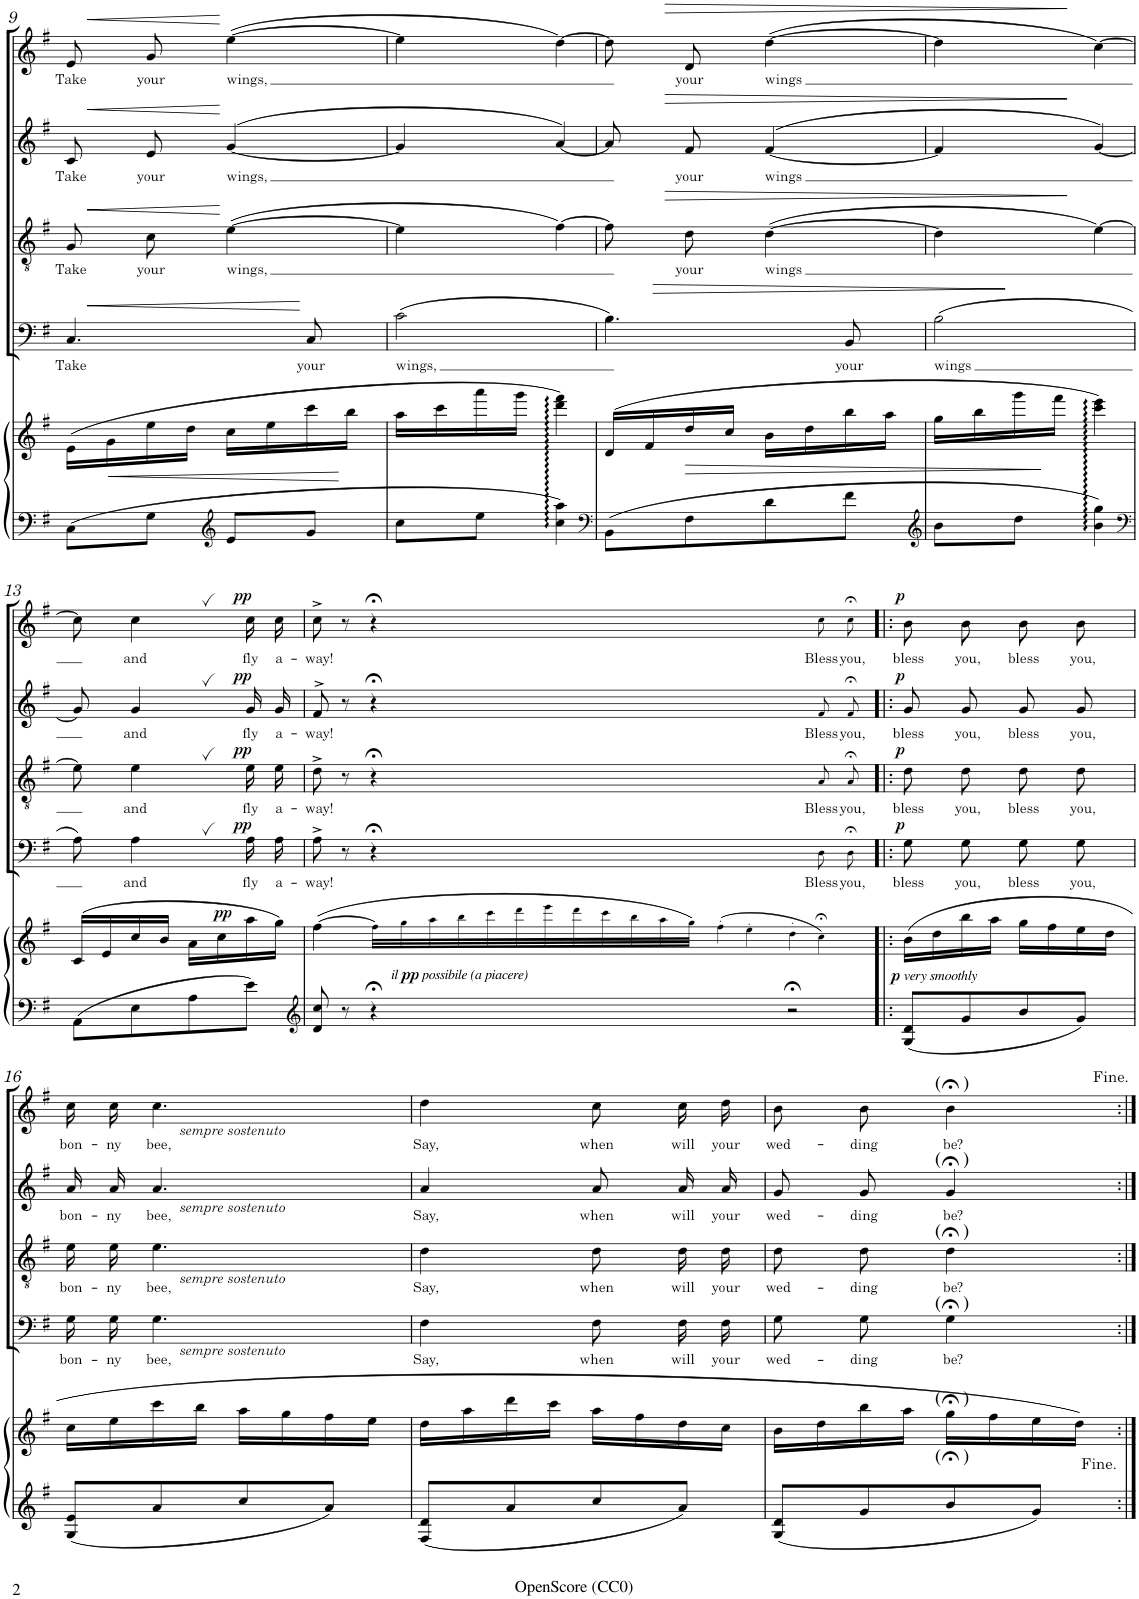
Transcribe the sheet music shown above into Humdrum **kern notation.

**kern	**kern	**dynam	**kern	**text	**dynam	**kern	**text	**dynam	**kern	**text	**dynam	**kern	**text	**dynam
*part5	*part5	*part5	*part4	*part4	*part4	*part3	*part3	*part3	*part2	*part2	*part2	*part1	*part1	*part1
*staff6	*staff5	*staff5/6	*staff4	*staff4	*staff4	*staff3	*staff3	*staff3	*staff2	*staff2	*staff2	*staff1	*staff1	*staff1
*I"Piano	*	*	*I"Bass	*	*	*I"Tenor	*	*	*I"Alto	*	*	*I"Soprano	*	*
*I'Pno	*	*	*	*	*	*	*	*	*	*	*	*	*	*
!!LO:PB:g=z
*clefF4	*clefG2	*	*clefF4	*	*	*clefGv2	*	*	*clefG2	*	*	*clefG2	*	*
*k[f#]	*k[f#]	*	*k[f#]	*	*	*k[f#]	*	*	*k[f#]	*	*	*k[f#]	*	*
*M2/4	*M2/4	*	*M2/4	*	*	*M2/4	*	*	*M2/4	*	*	*M2/4	*	*
=9	=9	=9	=9	=9	=9	=9	=9	=9	=9	=9	=9	=9	=9	=9
!	!	!	!	!LO:LY:b	!LO:HP:b	!	!LO:LY:b	!LO:HP:b	!	!LO:LY:b	!LO:HP:b	!	!LO:LY:b	!LO:HP:b
*	*	*	*	*	*	*^	*	*	*^	*	*	*^	*	*
8C\L	(16e\LL	.	4.C/	Take	<	8G/L	4.ryy	Take	<	8c/L	4.ryy	Take	<	8e/L	4.ryy	Take	<
!	!	!LO:HP:b	!	!	!	!	!	!	!	!	!	!	!	!	!	!	!
.	16g\	<	.	.	.	.	.	.	.	.	.	.	.	.	.	.	.
!	!	!	!	!	!	!	!	!LO:LY:b	!	!	!	!LO:LY:b	!	!	!	!LO:LY:b	!
8G\J	16ee\	.	.	.	.	8c/J	.	your	.	8e/J	.	your	.	8g/J	.	your	.
.	16dd\JJ	.	.	.	.	.	.	.	.	.	.	.	.	.	.	.	.
*clefG2	*	*	*	*	*	*	*	*	*	*	*	*	*	*	*	*	*
!	!	!	!	!	!	!	!	!LO:LY:b	!	!	!	!LO:LY:b	!	!	!	!LO:LY:b	!
8e/L	16cc\LL	.	.	.	.	([4e\	.	wings,	[	(>[4g/	.	wings,	[	([4ee\	.	wings,	[
.	16ee\	.	.	.	.	.	.	.	.	.	.	.	.	.	.	.	.
!	!	!	!	!LO:LY:b	!	!	!	!	!	!	!	!	!	!	!	!	!
8g/J	16ccc\	.	8C/	your	[	.	8ryy	.	.	.	8ryy	.	.	.	8ryy	.	.
.	16bb\JJ	[	.	.	.	.	.	.	.	.	.	.	.	.	.	.	.
*	*	*	*	*	*	*v	*v	*	*	*	*	*	*	*v	*v	*	*
*	*	*	*	*	*	*	*	*	*v	*v	*	*	*	*	*
=10	=10	=10	=10	=10	=10	=10	=10	=10	=10	=10	=10	=10	=10	=10
!	!	!	!	!LO:LY:b	!	!	!	!	!	!	!	!	!	!
8cc\L	16aa\LL	.	(2c\	-wings,	.	4e\]	.	.	4g/]	.	.	4ee\]	.	.
.	16ccc\	.	.	.	.	.	.	.	.	.	.	.	.	.
8ee\J	16aaa\	.	.	.	.	.	.	.	.	.	.	.	.	.
.	16ggg\JJ	.	.	.	.	.	.	.	.	.	.	.	.	.
4cc\:: 4aa\::	4ddd\:: 4fff#\::)	.	.	.	.	[4f#\)	.	.	[4a/)	.	.	[4dd\)	.	.
=11	=11	=11	=11	=11	=11	=11	=11	=11	=11	=11	=11	=11	=11	=11
*clefF4	*	*	*	*	*	*	*	*	*	*	*	*	*	*
!	!	!	!	!	!LO:HP:b	!	!	!	!	!	!	!	!	!
8BB\L	(16d/LL	.	4.B\)	.	>	8f#\L]	.	.	8a/L]	.	.	8dd/L]	.	.
.	16f#/	.	.	.	.	.	.	.	.	.	.	.	.	.
!	!	!LO:HP:b	!	!	!	!	!LO:LY:b	!LO:HP:b	!	!LO:LY:b	!LO:HP:b	!	!LO:LY:b	!LO:HP:b
8F#\	16dd/	>	.	.	.	8d\J	your	>	8f#/J	your	>	8d/J	your	>
.	16cc/JJ	.	.	.	.	.	.	.	.	.	.	.	.	.
!	!	!	!	!	!	!	!LO:LY:b	!	!	!LO:LY:b	!	!	!LO:LY:b	!
8d\	16b\LL	.	.	.	.	([4d\	wings	.	(>[4f#/	wings	.	([4dd\	wings	.
.	16dd\	.	.	.	.	.	.	.	.	.	.	.	.	.
!	!	!	!	!LO:LY:b	!	!	!	!	!	!	!	!	!	!
8f#\J	16bb\	.	8BB/	your	.	.	.	.	.	.	.	.	.	.
.	16aa\JJ	.	.	.	.	.	.	.	.	.	.	.	.	.
=12	=12	=12	=12	=12	=12	=12	=12	=12	=12	=12	=12	=12	=12	=12
*clefG2	*	*	*	*	*	*	*	*	*	*	*	*	*	*
!	!	!	!	!LO:LY:b	!	!	!	!	!	!	!	!	!	!
8b\L	16gg\LL	.	(2B\	wings	.	4d\]	.	.	4f#/]	.	.	4dd\]	.	.
.	16bb\	.	.	.	.	.	.	.	.	.	.	.	.	.
8dd\J	16ggg\	.	.	.	.	.	.	.	.	.	.	.	.	.
.	16fff#\JJ	]	.	.	.	.	.	.	.	.	.	.	.	.
4b\:: 4gg\::	4ccc\:: 4eee\::)	.	.	.	.	[4e\)	.	]	[4g/)	.	]	[4cc\)	.	]
.	.	.	.	.	]	.	.	.	.	.	.	.	.	.
!!LO:LB:g=z
=13	=13	=13	=13	=13	=13	=13	=13	=13	=13	=13	=13	=13	=13	=13
*clefF4	*	*	*	*	*	*	*	*	*	*	*	*	*	*
8AA\L	(16c/LL	.	8A\)	.	.	8e\]	.	.	8g/]	.	.	8cc\]	.	.
.	16e/	.	.	.	.	.	.	.	.	.	.	.	.	.
!	!	!	!	!LO:LY:b	!	!	!LO:LY:b	!	!	!LO:LY:b	!	!	!LO:LY:b	!
8E\	16cc/	.	4A,\	and	.	4e,\	and	.	4g,/	and	.	4cc,\	and	.
.	16b/JJ	.	.	.	.	.	.	.	.	.	.	.	.	.
8A\	16a\LL	.	.	.	.	.	.	.	.	.	.	.	.	.
!	!	!LO:DY:a	!	!	!	!	!	!	!	!	!	!	!	!
.	16cc\	pp	.	.	.	.	.	.	.	.	.	.	.	.
!	!	!	!	!LO:LY:b	!LO:DY:a	!	!LO:LY:b	!LO:DY:a	!	!LO:LY:b	!LO:DY:a	!	!LO:LY:b	!LO:DY:a
8e\J	16aa\	.	16A\LL	fly	pp	16e\LL	fly	pp	16g/LL	fly	pp	16cc\LL	fly	pp
!	!	!	!	!LO:LY:b	!	!	!LO:LY:b	!	!	!LO:LY:b	!	!	!LO:LY:b	!
.	16gg\JJ)	.	16A\JJ	a-	.	16e\JJ	a-	.	16g/JJ	a-	.	16cc\JJ	a-	.
=14	=14	=14	=14	=14	=14	=14	=14	=14	=14	=14	=14	=14	=14	=14
*clefG2	*	*	*	*	*	*	*	*	*	*	*	*	*	*
!	!	!	!	!LO:LY:b	!	!	!LO:LY:b	!	!	!LO:LY:b	!	!	!LO:LY:b	!
8d/ 8cc/	([4ff#\	.	8A^\	-way!	.	8d^\	-way!	.	8f#^>/	-way!	.	8cc^\	-way!	.
8r	.	.	8r	.	.	8r	.	.	8r	.	.	8r	.	.
4r;<	32ff#!\LLL]	.	4r;<	.	.	4r;<	.	.	4r;<	.	.	4r;<	.	.
!	!	!LO:DY:b	!	!	!	!	!	!	!	!	!	!	!	!
!	!	!LO:DY:n=1:b	!	!	!	!	!	!	!	!	!	!	!	!
!	!	!LO:DY:n=2:b	!	!	!	!	!	!	!	!	!	!	!	!
.	32gg!\	other-dynamics pp other-dynamics	.	.	.	.	.	.	.	.	.	.	.	.
.	32aa!\	.	.	.	.	.	.	.	.	.	.	.	.	.
.	32bb!\	.	.	.	.	.	.	.	.	.	.	.	.	.
.	32ccc!\	.	.	.	.	.	.	.	.	.	.	.	.	.
.	32ddd!\	.	.	.	.	.	.	.	.	.	.	.	.	.
.	32eee!\	.	.	.	.	.	.	.	.	.	.	.	.	.
.	32ddd!\	.	.	.	.	.	.	.	.	.	.	.	.	.
2ryy	32ccc!\	.	2..ryy	.	.	2..ryy	.	.	2..ryy	.	.	2..ryy	.	.
.	32bb!\	.	.	.	.	.	.	.	.	.	.	.	.	.
.	32aa!\	.	.	.	.	.	.	.	.	.	.	.	.	.
.	32gg!\JJJ)	.	.	.	.	.	.	.	.	.	.	.	.	.
.	(4ff#'!\	.	.	.	.	.	.	.	.	.	.	.	.	.
.	4ee'!\	.	.	.	.	.	.	.	.	.	.	.	.	.
8ryy	.	.	.	.	.	.	.	.	.	.	.	.	.	.
2r;<	4dd'!\	.	.	.	.	.	.	.	.	.	.	.	.	.
!	!	!	!	!LO:LY:b	!	!	!LO:LY:b	!	!	!LO:LY:b	!	!	!LO:LY:b	!
.	4cc;<!\)	.	8D!\	Bless	.	8A!/	Bless	.	8f#!/	Bless	.	8cc!\	Bless	.
!	!	!	!	!LO:LY:b	!	!	!LO:LY:b	!	!	!LO:LY:b	!	!	!LO:LY:b	!
.	.	.	8D;<!\	you,	.	8A;<!/	you,	.	8f#;<!/	you,	.	8cc;<!\	you,	.
=15!|:	=15!|:	=15!|:	=15!|:	=15!|:	=15!|:	=15!|:	=15!|:	=15!|:	=15!|:	=15!|:	=15!|:	=15!|:	=15!|:	=15!|:
!	!	!LO:DY:b	!	!LO:LY:b	!	!	!LO:LY:b	!	!	!LO:LY:b	!	!	!LO:LY:b	!
!	!	!LO:DY:n=1:b	!	!	!LO:DY:a	!	!	!LO:DY:a	!	!	!LO:DY:a	!	!	!LO:DY:a
8G/ 8d/L	(16b\LL	p other-dynamics	8G\L	bless	p	8d\L	bless	p	8g/L	bless	p	8b\L	bless	p
.	16dd\	.	.	.	.	.	.	.	.	.	.	.	.	.
!	!	!	!	!LO:LY:b	!	!	!LO:LY:b	!	!	!LO:LY:b	!	!	!LO:LY:b	!
8g/	16bb\	.	8G\J	you,	.	8d\J	you,	.	8g/J	you,	.	8b\J	you,	.
.	16aa\JJ	.	.	.	.	.	.	.	.	.	.	.	.	.
!	!	!	!	!LO:LY:b	!	!	!LO:LY:b	!	!	!LO:LY:b	!	!	!LO:LY:b	!
8b/	16gg\LL	.	8G\L	bless	.	8d\L	bless	.	8g/L	bless	.	8b\L	bless	.
.	16ff#\	.	.	.	.	.	.	.	.	.	.	.	.	.
!	!	!	!	!LO:LY:b	!	!	!LO:LY:b	!	!	!LO:LY:b	!	!	!LO:LY:b	!
8g/J	16ee\	.	8G\J	you,	.	8d\J	you,	.	8g/J	you,	.	8b\J	you,	.
.	16dd\JJ	.	.	.	.	.	.	.	.	.	.	.	.	.
!!LO:LB:g=z
=16	=16	=16	=16	=16	=16	=16	=16	=16	=16	=16	=16	=16	=16	=16
!	!	!	!	!LO:LY:b	!	!	!LO:LY:b	!	!	!LO:LY:b	!	!	!LO:LY:b	!
8G/ 8e/L	16cc\LL	.	16G\LL	bon-	.	16e\LL	bon-	.	16a/LL	bon-	.	16cc\LL	bon-	.
!	!	!	!	!LO:LY:b	!	!	!LO:LY:b	!	!	!LO:LY:b	!	!	!LO:LY:b	!
.	16ee\	.	16G\JJ	-ny	.	16e\JJ	-ny	.	16a/JJ	-ny	.	16cc\JJ	-ny	.
!	!	!	!	!	!	!	!	!	!	!	!	!LO:TX:b:i:t=sempre sostenuto	!	!
!	!	!	!	!	!	!	!	!	!LO:TX:b:i:t=sempre sostenuto	!	!	!	!	!
!	!	!	!	!	!	!LO:TX:b:i:t=sempre sostenuto	!	!	!	!	!	!	!	!
!	!	!	!LO:TX:b:i:t=sempre sostenuto	!	!	!	!	!	!	!	!	!	!	!
!	!	!	!	!LO:LY:b	!	!	!LO:LY:b	!	!	!LO:LY:b	!	!	!LO:LY:b	!
8a/	16ccc\	.	4.G\	bee,	.	4.e\	bee,	.	4.a/	bee,	.	4.cc\	bee,	.
.	16bb\JJ	.	.	.	.	.	.	.	.	.	.	.	.	.
8cc/	16aa\LL	.	.	.	.	.	.	.	.	.	.	.	.	.
.	16gg\	.	.	.	.	.	.	.	.	.	.	.	.	.
8a/J	16ff#\	.	.	.	.	.	.	.	.	.	.	.	.	.
.	16ee\JJ	.	.	.	.	.	.	.	.	.	.	.	.	.
=17	=17	=17	=17	=17	=17	=17	=17	=17	=17	=17	=17	=17	=17	=17
!	!	!	!	!LO:LY:b	!	!	!LO:LY:b	!	!	!LO:LY:b	!	!	!LO:LY:b	!
8F#/ 8d/L	16dd\LL	.	4F#\	Say,	.	4d\	Say,	.	4a/	Say,	.	4dd\	Say,	.
.	16aa\	.	.	.	.	.	.	.	.	.	.	.	.	.
8a/	16ddd\	.	.	.	.	.	.	.	.	.	.	.	.	.
.	16ccc\JJ	.	.	.	.	.	.	.	.	.	.	.	.	.
!	!	!	!	!LO:LY:b	!	!	!LO:LY:b	!	!	!LO:LY:b	!	!	!LO:LY:b	!
8cc/	16aa\LL	.	8F#\L	when	.	8d\L	when	.	8a/L	when	.	8cc\L	when	.
.	16ff#\	.	.	.	.	.	.	.	.	.	.	.	.	.
!	!	!	!	!LO:LY:b	!	!	!LO:LY:b	!	!	!LO:LY:b	!	!	!LO:LY:b	!
8a/J	16dd\	.	16F#\L	will	.	16d\L	will	.	16a/L	will	.	16cc\L	will	.
!	!	!	!	!LO:LY:b	!	!	!LO:LY:b	!	!	!LO:LY:b	!	!	!LO:LY:b	!
.	16cc\JJ	.	16F#\JJ	your	.	16d\JJ	your	.	16a/JJ	your	.	16dd\JJ	your	.
=18	=18	=18	=18	=18	=18	=18	=18	=18	=18	=18	=18	=18	=18	=18
!	!	!	!	!LO:LY:b	!	!	!LO:LY:b	!	!	!LO:LY:b	!	!	!LO:LY:b	!
8G/ 8d/L	16b\LL	.	8G\L	wed-	.	8d\L	wed-	.	8g/L	wed-	.	8b\L	wed-	.
.	16dd\	.	.	.	.	.	.	.	.	.	.	.	.	.
!	!	!	!	!LO:LY:b	!	!	!LO:LY:b	!	!	!LO:LY:b	!	!	!LO:LY:b	!
8g/	16bb\	.	8G\J	-ding	.	8d\J	-ding	.	8g/J	-ding	.	8b\J	-ding	.
.	16aa\JJ	.	.	.	.	.	.	.	.	.	.	.	.	.
!	!	!	!	!	!	!	!	!	!	!	!	!LO:TX:a:t=(    )	!	!
!	!	!	!	!	!	!	!	!	!LO:TX:a:t=(    )	!	!	!	!	!
!	!	!	!	!	!	!LO:TX:a:t=(    )	!	!	!	!	!	!	!	!
!	!	!	!LO:TX:a:t=(    )	!	!	!	!	!	!	!	!	!	!	!
!	!LO:TX:a:t=(    )	!	!	!	!	!	!	!	!	!	!	!	!	!
!LO:TX:a:t=(    )	!	!	!	!	!	!	!	!	!	!	!	!	!	!
!	!	!	!	!LO:LY:b	!	!	!LO:LY:b	!	!	!LO:LY:b	!	!	!LO:LY:b	!
8b;</	16gg;<\LL	.	4G;<\	be?	.	4d;<\	be?	.	4g;</	be?	.	4b;<\	be?	.
.	16ff#\	.	.	.	.	.	.	.	.	.	.	.	.	.
8g/J	16ee\	.	.	.	.	.	.	.	.	.	.	.	.	.
.	16dd\JJ)	.	.	.	.	.	.	.	.	.	.	.	.	.
=:|!	=:|!	=:|!	=:|!	=:|!	=:|!	=:|!	=:|!	=:|!	=:|!	=:|!	=:|!	=:|!	=:|!	=:|!
*-	*-	*-	*-	*-	*-	*-	*-	*-	*-	*-	*-	*-	*-	*-
